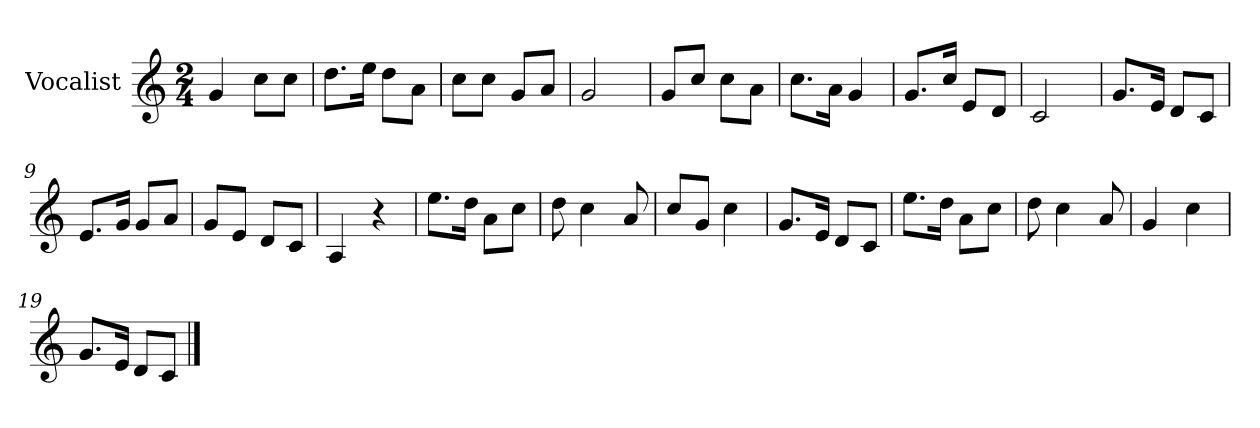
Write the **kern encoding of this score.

**kern
*part1
*staff1
*I"Vocalist
*k[]
*C:
*M2/4
=
4g
8ccL
8ccJ
=1
8.ddL
16eeJk
8ddL
8aJ
=2
8ccL
8ccJ
8gL
8aJ
=3
2g
=4
8gL
8ccJ
8ccL
8aJ
=5
8.ccL
16aJk
4g
=6
8.gL
16ccJk
8eL
8dJ
=7
2c
=8
8.gL
16eJk
8dL
8cJ
=9
8.eL
16gJk
8gL
8aJ
=10
8gL
8eJ
8dL
8cJ
=11
4A
4r
=12
8.eeL
16ddJk
8aL
8ccJ
=13
8dd
4cc
8a
=14
8ccL
8gJ
4cc
=15
8.gL
16eJk
8dL
8cJ
=16
8.eeL
16ddJk
8aL
8ccJ
=17
8dd
4cc
8a
=18
4g
4cc
=19
8.gL
16eJk
8dL
8cJ
==
*-
